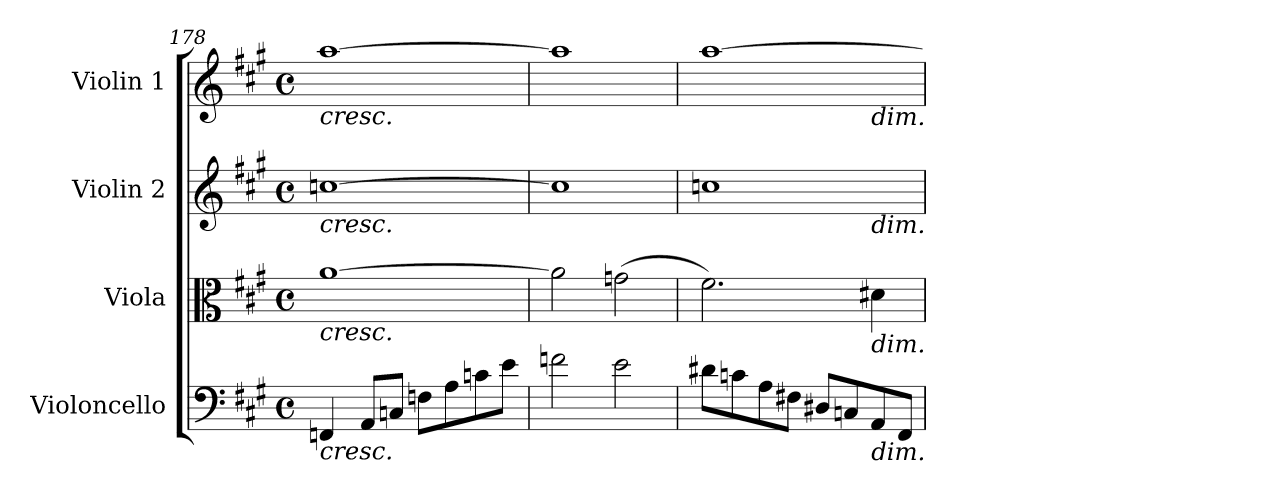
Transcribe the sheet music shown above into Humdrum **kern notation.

**kern	**kern	**kern	**kern
*part4	*part3	*part2	*part1
*staff4	*staff3	*staff2	*staff1
*I"Violoncello	*I"Viola	*I"Violin 2	*I"Violin 1
*I'Vc	*I'Vla	*I'Vln	*I'Vln
!!LO:PB:g=z
*clefF4	*clefC3	*clefG2	*clefG2
*k[f#c#g#]	*k[f#c#g#]	*k[f#c#g#]	*k[f#c#g#]
*M4/4	*M4/4	*M4/4	*M4/4
*met(c)	*met(c)	*met(c)	*met(c)
=178	=178	=178	=178
!	!	!	!LO:TX:b:i:t=cresc.
!	!	!LO:TX:b:i:t=cresc.	!
!	!LO:TX:b:i:t=cresc.	!	!
!LO:TX:b:i:t=cresc.	!	!	!
4FFn/	[1a	[1ccn	[1aa
8AA/L	.	.	.
8Cn/J	.	.	.
8Fn\L	.	.	.
8A\	.	.	.
8cn\	.	.	.
8e\J	.	.	.
=179	=179	=179	=179
2fn\	2a\]	1cc]	1aa]
2e\	(2gn\	.	.
!!LO:LB:g=z
=180	=180	=180	=180
*	*	*^	*^
8d#X\L	2.f#\)	1ccn	2.ryy	[1aa	2.ryy
8cn\	.	.	.	.	.
8A\	.	.	.	.	.
8F#X\J	.	.	.	.	.
8D#X/L	.	.	.	.	.
8Cn/	.	.	.	.	.
!	!	!	!	!	!LO:TX:b:i:t=dim.
!	!	!	!LO:TX:b:i:t=dim.	!	!
!	!LO:TX:b:i:t=dim.	!	!	!	!
!LO:TX:b:i:t=dim.	!	!	!	!	!
8AA/	4d#X\	.	4ryy	.	4ryy
8FF#/J	.	.	.	.	.
*	*	*v	*v	*	*
*	*	*	*v	*v
=	=	=	=
*-	*-	*-	*-
